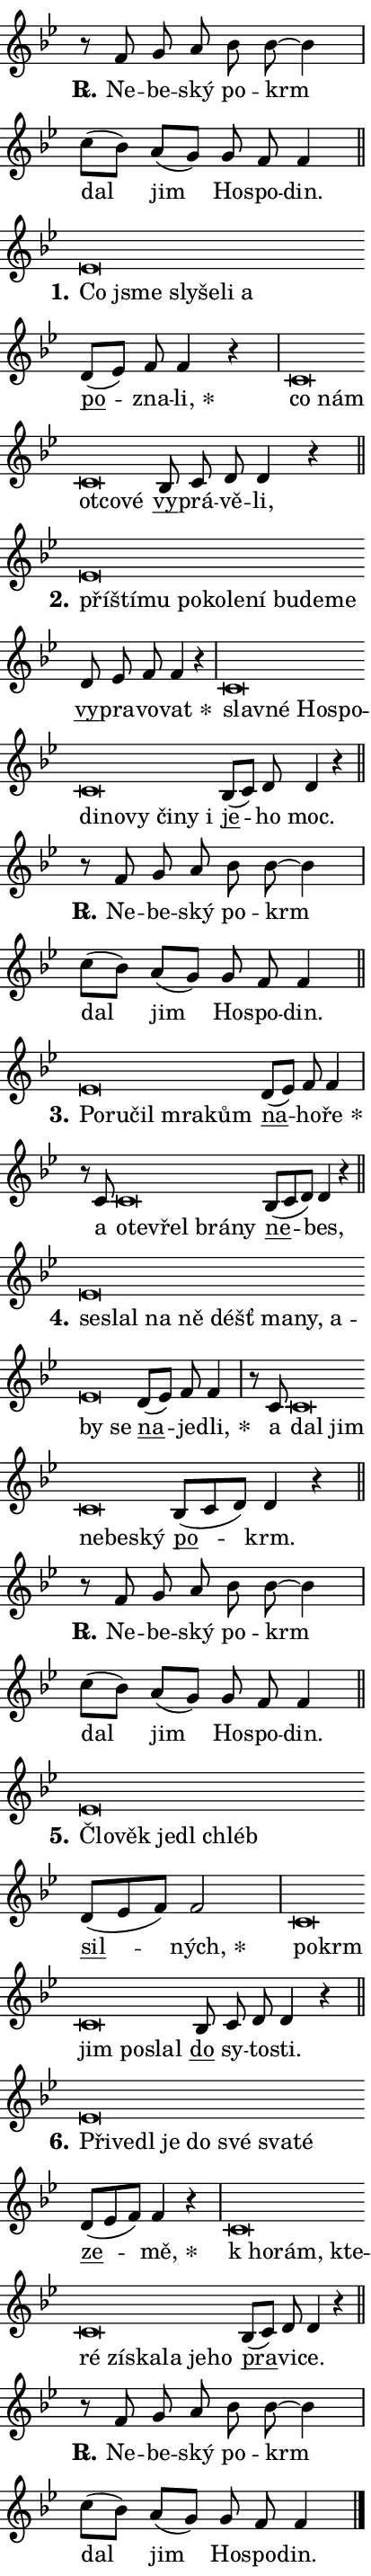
\version "2.24.0"
\header { tagline = "" }
\paper {
  indent = 0\cm
  top-margin = 0\cm
  right-margin = 0.13\cm % to fit lyric hyphens
  bottom-margin = 0\cm
  left-margin = 0\cm
  paper-width = 7\cm
  page-breaking = #ly:one-page-breaking
  system-system-spacing.basic-distance = #11
  score-system-spacing.basic-distance = #11
  ragged-last = ##f
}


%% Author: Thomas Morley
%% https://lists.gnu.org/archive/html/lilypond-user/2020-05/msg00002.html
#(define (line-position grob)
"Returns position of @var[grob} in current system:
   @code{'start}, if at first time-step
   @code{'end}, if at last time-step
   @code{'middle} otherwise
"
  (let* ((col (ly:item-get-column grob))
         (ln (ly:grob-object col 'left-neighbor))
         (rn (ly:grob-object col 'right-neighbor))
         (col-to-check-left (if (ly:grob? ln) ln col))
         (col-to-check-right (if (ly:grob? rn) rn col))
         (break-dir-left
           (and
             (ly:grob-property col-to-check-left 'non-musical #f)
             (ly:item-break-dir col-to-check-left)))
         (break-dir-right
           (and
             (ly:grob-property col-to-check-right 'non-musical #f)
             (ly:item-break-dir col-to-check-right))))
        (cond ((eqv? 1 break-dir-left) 'start)
              ((eqv? -1 break-dir-right) 'end)
              (else 'middle))))

#(define (tranparent-at-line-position vctor)
  (lambda (grob)
  "Relying on @code{line-position} select the relevant enry from @var{vctor}.
Used to determine transparency,"
    (case (line-position grob)
      ((end) (not (vector-ref vctor 0)))
      ((middle) (not (vector-ref vctor 1)))
      ((start) (not (vector-ref vctor 2))))))

noteHeadBreakVisibility =
#(define-music-function (break-visibility)(vector?)
"Makes @code{NoteHead}s transparent relying on @var{break-visibility}"
#{
  \override NoteHead.transparent =
    #(tranparent-at-line-position break-visibility)
#})

#(define delete-ledgers-for-transparent-note-heads
  (lambda (grob)
    "Reads whether a @code{NoteHead} is transparent.
If so this @code{NoteHead} is removed from @code{'note-heads} from
@var{grob}, which is supposed to be @code{LedgerLineSpanner}.
As a result ledgers are not printed for this @code{NoteHead}"
    (let* ((nhds-array (ly:grob-object grob 'note-heads))
           (nhds-list
             (if (ly:grob-array? nhds-array)
                 (ly:grob-array->list nhds-array)
                 '()))
           ;; Relies on the transparent-property being done before
           ;; Staff.LedgerLineSpanner.after-line-breaking is executed.
           ;; This is fragile ...
           (to-keep
             (remove
               (lambda (nhd)
                 (ly:grob-property nhd 'transparent #f))
               nhds-list)))
      ;; TODO find a better method to iterate over grob-arrays, similiar
      ;; to filter/remove etc for lists
      ;; For now rebuilt from scratch
      (set! (ly:grob-object grob 'note-heads)  '())
      (for-each
        (lambda (nhd)
          (ly:pointer-group-interface::add-grob grob 'note-heads nhd))
        to-keep))))

squashNotes = {
  \override NoteHead.X-extent = #'(-0.2 . 0.2)
  \override NoteHead.Y-extent = #'(-0.75 . 0)
  \override NoteHead.stencil =
    #(lambda (grob)
       (let ((pos (ly:grob-property grob 'staff-position)))
         (begin
           (if (< pos -7) (display "ERROR: Lower brevis then expected\n") (display "OK: Expected brevis position\n"))
           (if (<= pos -6) ly:text-interface::print ly:note-head::print))))
}
unSquashNotes = {
  \revert NoteHead.X-extent
  \revert NoteHead.Y-extent
  \revert NoteHead.stencil
}

hideNotes = \noteHeadBreakVisibility #begin-of-line-visible
unHideNotes = \noteHeadBreakVisibility #all-visible

% work-around for resetting accidentals
% https://lilypond.org/doc/v2.23/Documentation/notation/displaying-rhythms#unmetered-music
cadenzaMeasure = {
  \cadenzaOff
  \partial 1024 s1024
  \cadenzaOn
}

#(define-markup-command (accent layout props text) (markup?)
  "Underline accented syllable"
  (interpret-markup layout props
    #{\markup \override #'(offset . 4.3) \underline { #text }#}))

responsum = \markup \concat {
  "R" \hspace #-1.05 \path #0.1 #'((moveto 0 0.07) (lineto 0.9 0.8)) \hspace #0.05 "."
}

spaceSize = #0.6828661417322834 % exact space size for TeX Gyre Schola

\layout {
  \context {
    \Staff
    \remove "Time_signature_engraver"
    \override LedgerLineSpanner.after-line-breaking = #delete-ledgers-for-transparent-note-heads
  }
  \context {
    \Lyrics {
      \override LyricSpace.minimum-distance = \spaceSize
      \override LyricText.font-name = #"TeX Gyre Schola"
      \override LyricText.font-size = 1
      \override StanzaNumber.font-name = #"TeX Gyre Schola Bold"
      \override StanzaNumber.font-size = 1
    }
  }
  \context {
    \Score 
    \override NoteHead.text =
      #(lambda (grob) 
        (let ((pos (ly:grob-property grob 'staff-position)))
          #{\markup {
            \combine
              \halign #-0.55 \raise #(if (= pos -6) 0 0.5) \override #'(thickness . 2) \draw-line #'(3.2 . 0)
              \musicglyph "noteheads.sM1"
          }#}))
  }
}

% magnetic-lyrics.ily
%
%   written by
%     Jean Abou Samra <jean@abou-samra.fr>
%     Werner Lemberg <wl@gnu.org>
%
%   adapted by
%     Jiri Hon <jiri.hon@gmail.com>
%
% Version 2022-Apr-15

% https://www.mail-archive.com/lilypond-user@gnu.org/msg149350.html

#(define (Left_hyphen_pointer_engraver context)
   "Collect syllable-hyphen-syllable occurrences in lyrics and store
them in properties.  This engraver only looks to the left.  For
example, if the lyrics input is @code{foo -- bar}, it does the
following.

@itemize @bullet
@item
Set the @code{text} property of the @code{LyricHyphen} grob between
@q{foo} and @q{bar} to @code{foo}.

@item
Set the @code{left-hyphen} property of the @code{LyricText} grob with
text @q{foo} to the @code{LyricHyphen} grob between @q{foo} and
@q{bar}.
@end itemize

Use this auxiliary engraver in combination with the
@code{lyric-@/text::@/apply-@/magnetic-@/offset!} hook."
   (let ((hyphen #f)
         (text #f))
     (make-engraver
      (acknowledgers
       ((lyric-syllable-interface engraver grob source-engraver)
        (set! text grob)))
      (end-acknowledgers
       ((lyric-hyphen-interface engraver grob source-engraver)
        ;(when (not (grob::has-interface grob 'lyric-space-interface))
          (set! hyphen grob)));)
      ((stop-translation-timestep engraver)
       (when (and text hyphen)
         (ly:grob-set-object! text 'left-hyphen hyphen))
       (set! text #f)
       (set! hyphen #f)))))

#(define (lyric-text::apply-magnetic-offset! grob)
   "If the space between two syllables is less than the value in
property @code{LyricText@/.details@/.squash-threshold}, move the right
syllable to the left so that it gets concatenated with the left
syllable.

Use this function as a hook for
@code{LyricText@/.after-@/line-@/breaking} if the
@code{Left_@/hyphen_@/pointer_@/engraver} is active."
   (let ((hyphen (ly:grob-object grob 'left-hyphen #f)))
     (when hyphen
       (let ((left-text (ly:spanner-bound hyphen LEFT)))
         (when (grob::has-interface left-text 'lyric-syllable-interface)
           (let* ((common (ly:grob-common-refpoint grob left-text X))
                  (this-x-ext (ly:grob-extent grob common X))
                  (left-x-ext
                   (begin
                     ;; Trigger magnetism for left-text.
                     (ly:grob-property left-text 'after-line-breaking)
                     (ly:grob-extent left-text common X)))
                  ;; `delta` is the gap width between two syllables.
                  (delta (- (interval-start this-x-ext)
                            (interval-end left-x-ext)))
                  (details (ly:grob-property grob 'details))
                  (threshold (assoc-get 'squash-threshold details 0.2)))
             (when (< delta threshold)
               (let* (;; We have to manipulate the input text so that
                      ;; ligatures crossing syllable boundaries are not
                      ;; disabled.  For languages based on the Latin
                      ;; script this is essentially a beautification.
                      ;; However, for non-Western scripts it can be a
                      ;; necessity.
                      (lt (ly:grob-property left-text 'text))
                      (rt (ly:grob-property grob 'text))
                      (is-space (grob::has-interface hyphen 'lyric-space-interface))
                      (space (if is-space " " ""))
                      (extra-delta (if is-space spaceSize 0))
                      ;; Append new syllable.
                      (ltrt-space (if (and (string? lt) (string? rt))
                                (string-append lt space rt)
                                (make-concat-markup (list lt space rt))))
                      ;; Right-align `ltrt` to the right side.
                      (ltrt-space-markup (grob-interpret-markup
                               grob
                               (make-translate-markup
                                (cons (interval-length this-x-ext) 0)
                                (make-right-align-markup ltrt-space)))))
                 (begin
                   ;; Don't print `left-text`.
                   (ly:grob-set-property! left-text 'stencil #f)
                   ;; Set text and stencil (which holds all collected
                   ;; syllables so far) and shift it to the left.
                   (ly:grob-set-property! grob 'text ltrt-space)
                   (ly:grob-set-property! grob 'stencil ltrt-space-markup)
                   (ly:grob-translate-axis! grob (- (- delta extra-delta)) X))))))))))


#(define (lyric-hyphen::displace-bounds-first grob)
   ;; Make very sure this callback isn't triggered too early.
   (let ((left (ly:spanner-bound grob LEFT))
         (right (ly:spanner-bound grob RIGHT)))
     (ly:grob-property left 'after-line-breaking)
     (ly:grob-property right 'after-line-breaking)
     (ly:lyric-hyphen::print grob)))

squashThreshold = #0.4

\layout {
  \context {
    \Lyrics
    \consists #Left_hyphen_pointer_engraver
    \override LyricText.after-line-breaking =
      #lyric-text::apply-magnetic-offset!
    \override LyricHyphen.stencil = #lyric-hyphen::displace-bounds-first
    \override LyricText.details.squash-threshold = \squashThreshold
    \override LyricHyphen.minimum-distance = 0
    \override LyricHyphen.minimum-length = \squashThreshold
  }
}

squashText = \override LyricText.details.squash-threshold = 9999
unSquashText = \override LyricText.details.squash-threshold = \squashThreshold

leftText = \override LyricText.self-alignment-X = #LEFT
unLeftText = \revert LyricText.self-alignment-X

starOffset = #(lambda (grob) 
                (let ((x_offset (ly:self-alignment-interface::aligned-on-x-parent grob)))
                  (if (= x_offset 0) 0 (+ x_offset 1.2))))

star = #(define-music-function (syllable)(string?)
"Append star separator at the end of a syllable"
#{
  \once \override LyricText.X-offset = #starOffset
  \lyricmode { \markup {
    #syllable
    \override #'((font-name . "TeX Gyre Schola Bold")) \hspace #0.2 \lower #0.65 \larger "*"
  } }
#})

starAccent = #(define-music-function (syllable)(string?)
"Append star separator at the end of a syllable and make accent"
#{
  \once \override LyricText.X-offset = #starOffset
  \lyricmode { \markup {
    \accent #syllable
    \override #'((font-name . "TeX Gyre Schola Bold")) \hspace #0.2 \lower #0.65 \larger "*"
  } }
#})

breath = #(define-music-function (syllable)(string?)
"Append breathing indicator at the end of a syllable"
#{
  \lyricmode { \markup { #syllable "+" } }
#})

optionalBreath = #(define-music-function (syllable)(string?)
"Append optional breathing indicator at the end of a syllable"
#{
  \lyricmode { \markup { #syllable "(+)" } }
#})


\score {
    <<
        \new Voice = "melody" { \cadenzaOn \key bes \major \relative { r8 f' g a bes bes~ bes4 \cadenzaMeasure \bar "|" c8[( bes)] a[( g)] g f f4 \cadenzaMeasure \bar "||" \break } }
        \new Lyrics \lyricsto "melody" { \lyricmode { \set stanza = \responsum
Ne -- be -- ský po -- krm dal jim Ho -- spo -- din. } }
    >>
    \layout {}
}

\score {
    <<
        \new Voice = "melody" { \cadenzaOn \key bes \major \relative { \squashNotes es'\breve*1/16 \hideNotes \breve*1/16 \bar "" \breve*1/16 \bar "" \breve*1/16 \bar "" \breve*1/16 \breve*1/16 \bar "" \unHideNotes \unSquashNotes \bar "" d8[( es)] f f4 r \cadenzaMeasure \bar "|" \squashNotes c\breve*1/16 \hideNotes \breve*1/16 \bar "" \breve*1/16 \bar "" \breve*1/16 \breve*1/16 \bar "" \unHideNotes \unSquashNotes \bar "" bes8 c d d4 r \cadenzaMeasure \bar "||" \break } }
        \new Lyrics \lyricsto "melody" { \lyricmode { \set stanza = "1."
\leftText Co \squashText jsme sly -- še -- li a \unLeftText \unSquashText \markup \accent po -- zna -- \star li, \leftText co \squashText nám ot -- co -- vé \unLeftText \unSquashText \markup \accent vy -- prá -- vě -- li, } }
    >>
    \layout {}
}

\score {
    <<
        \new Voice = "melody" { \cadenzaOn \key bes \major \relative { \squashNotes es'\breve*1/16 \hideNotes \breve*1/16 \bar "" \breve*1/16 \bar "" \breve*1/16 \bar "" \breve*1/16 \bar "" \breve*1/16 \bar "" \breve*1/16 \bar "" \breve*1/16 \bar "" \breve*1/16 \breve*1/16 \bar "" \unHideNotes \unSquashNotes \bar "" d8 es f f4 r \cadenzaMeasure \bar "|" \squashNotes c\breve*1/16 \hideNotes \breve*1/16 \bar "" \breve*1/16 \bar "" \breve*1/16 \bar "" \breve*1/16 \bar "" \breve*1/16 \bar "" \breve*1/16 \bar "" \breve*1/16 \bar "" \breve*1/16 \breve*1/16 \bar "" \unHideNotes \unSquashNotes \bar "" bes8[( c)] d d4 r \cadenzaMeasure \bar "||" \break } }
        \new Lyrics \lyricsto "melody" { \lyricmode { \set stanza = "2."
\leftText pří -- \squashText ští -- mu po -- ko -- le -- ní bu -- de -- me \unLeftText \unSquashText \markup \accent vy -- pra -- vo -- \star vat \leftText slav -- \squashText né Ho -- spo -- di -- no -- vy či -- ny i \unLeftText \unSquashText \markup \accent je -- ho moc. } }
    >>
    \layout {}
}

\score {
    <<
        \new Voice = "melody" { \cadenzaOn \key bes \major \relative { r8 f' g a bes bes~ bes4 \cadenzaMeasure \bar "|" c8[( bes)] a[( g)] g f f4 \cadenzaMeasure \bar "||" \break } }
        \new Lyrics \lyricsto "melody" { \lyricmode { \set stanza = \responsum
Ne -- be -- ský po -- krm dal jim Ho -- spo -- din. } }
    >>
    \layout {}
}

\score {
    <<
        \new Voice = "melody" { \cadenzaOn \key bes \major \relative { \squashNotes es'\breve*1/16 \hideNotes \breve*1/16 \bar "" \breve*1/16 \bar "" \breve*1/16 \breve*1/16 \bar "" \unHideNotes \unSquashNotes \bar "" d8[( es)] f f4 \cadenzaMeasure \bar "|" r8 c8 \squashNotes c\breve*1/16 \hideNotes \breve*1/16 \bar "" \breve*1/16 \bar "" \breve*1/16 \breve*1/16 \bar "" \unHideNotes \unSquashNotes \bar "" bes8[( c d)] d4 r \cadenzaMeasure \bar "||" \break } }
        \new Lyrics \lyricsto "melody" { \lyricmode { \set stanza = "3."
\leftText Po -- \squashText ru -- čil mra -- kům \unLeftText \unSquashText \markup \accent na -- ho -- \star ře a \leftText o -- \squashText te -- vřel brá -- ny \unLeftText \unSquashText \markup \accent ne -- bes, } }
    >>
    \layout {}
}

\score {
    <<
        \new Voice = "melody" { \cadenzaOn \key bes \major \relative { \squashNotes es'\breve*1/16 \hideNotes \breve*1/16 \bar "" \breve*1/16 \bar "" \breve*1/16 \bar "" \breve*1/16 \bar "" \breve*1/16 \bar "" \breve*1/16 \bar "" \breve*1/16 \bar "" \breve*1/16 \breve*1/16 \bar "" \unHideNotes \unSquashNotes \bar "" d8[( es)] f f4 \cadenzaMeasure \bar "|" r8 c8 \squashNotes c\breve*1/16 \hideNotes \breve*1/16 \bar "" \breve*1/16 \bar "" \breve*1/16 \breve*1/16 \bar "" \unHideNotes \unSquashNotes \bar "" bes8[( c d)] d4 r \cadenzaMeasure \bar "||" \break } }
        \new Lyrics \lyricsto "melody" { \lyricmode { \set stanza = "4."
\leftText se -- \squashText slal na ně déšť ma -- ny, a -- by se \unLeftText \unSquashText \markup \accent na -- je -- \star dli, a \leftText dal \squashText jim ne -- be -- ský \unLeftText \unSquashText \markup \accent po -- krm. } }
    >>
    \layout {}
}

\score {
    <<
        \new Voice = "melody" { \cadenzaOn \key bes \major \relative { r8 f' g a bes bes~ bes4 \cadenzaMeasure \bar "|" c8[( bes)] a[( g)] g f f4 \cadenzaMeasure \bar "||" \break } }
        \new Lyrics \lyricsto "melody" { \lyricmode { \set stanza = \responsum
Ne -- be -- ský po -- krm dal jim Ho -- spo -- din. } }
    >>
    \layout {}
}

\score {
    <<
        \new Voice = "melody" { \cadenzaOn \key bes \major \relative { \squashNotes es'\breve*1/16 \hideNotes \breve*1/16 \bar "" \breve*1/16 \bar "" \breve*1/16 \breve*1/16 \bar "" \unHideNotes \unSquashNotes \bar "" d8[( es f)] f2 \cadenzaMeasure \bar "|" \squashNotes c\breve*1/16 \hideNotes \breve*1/16 \bar "" \breve*1/16 \bar "" \breve*1/16 \breve*1/16 \bar "" \unHideNotes \unSquashNotes \bar "" bes8 c d d4 r \cadenzaMeasure \bar "||" \break } }
        \new Lyrics \lyricsto "melody" { \lyricmode { \set stanza = "5."
\leftText Člo -- \squashText věk je -- dl chléb \unLeftText \unSquashText \markup \accent sil -- \star ných, \leftText po -- \squashText krm jim po -- slal \unLeftText \unSquashText \markup \accent do sy -- to -- sti. } }
    >>
    \layout {}
}

\score {
    <<
        \new Voice = "melody" { \cadenzaOn \key bes \major \relative { \squashNotes es'\breve*1/16 \hideNotes \breve*1/16 \bar "" \breve*1/16 \bar "" \breve*1/16 \bar "" \breve*1/16 \bar "" \breve*1/16 \bar "" \breve*1/16 \breve*1/16 \bar "" \unHideNotes \unSquashNotes \bar "" d8[( es f)] f4 r \cadenzaMeasure \bar "|" \squashNotes c\breve*1/16 \hideNotes \breve*1/16 \bar "" \breve*1/16 \bar "" \breve*1/16 \bar "" \breve*1/16 \bar "" \breve*1/16 \bar "" \breve*1/16 \bar "" \breve*1/16 \breve*1/16 \bar "" \unHideNotes \unSquashNotes \bar "" bes8[( c)] d d4 r \cadenzaMeasure \bar "||" \break } }
        \new Lyrics \lyricsto "melody" { \lyricmode { \set stanza = "6."
\leftText Při -- \squashText ve -- dl je do své sva -- té \unLeftText \unSquashText \markup \accent ze -- \star mě, \leftText "k ho" -- \squashText rám, kte -- ré zí -- ska -- la je -- ho \unLeftText \unSquashText \markup \accent pra -- vi -- ce. } }
    >>
    \layout {}
}

\score {
    <<
        \new Voice = "melody" { \cadenzaOn \key bes \major \relative { r8 f' g a bes bes~ bes4 \cadenzaMeasure \bar "|" c8[( bes)] a[( g)] g f f4 \cadenzaMeasure \bar "||" \break } \bar "|." }
        \new Lyrics \lyricsto "melody" { \lyricmode { \set stanza = \responsum
Ne -- be -- ský po -- krm dal jim Ho -- spo -- din. } }
    >>
    \layout {}
}
